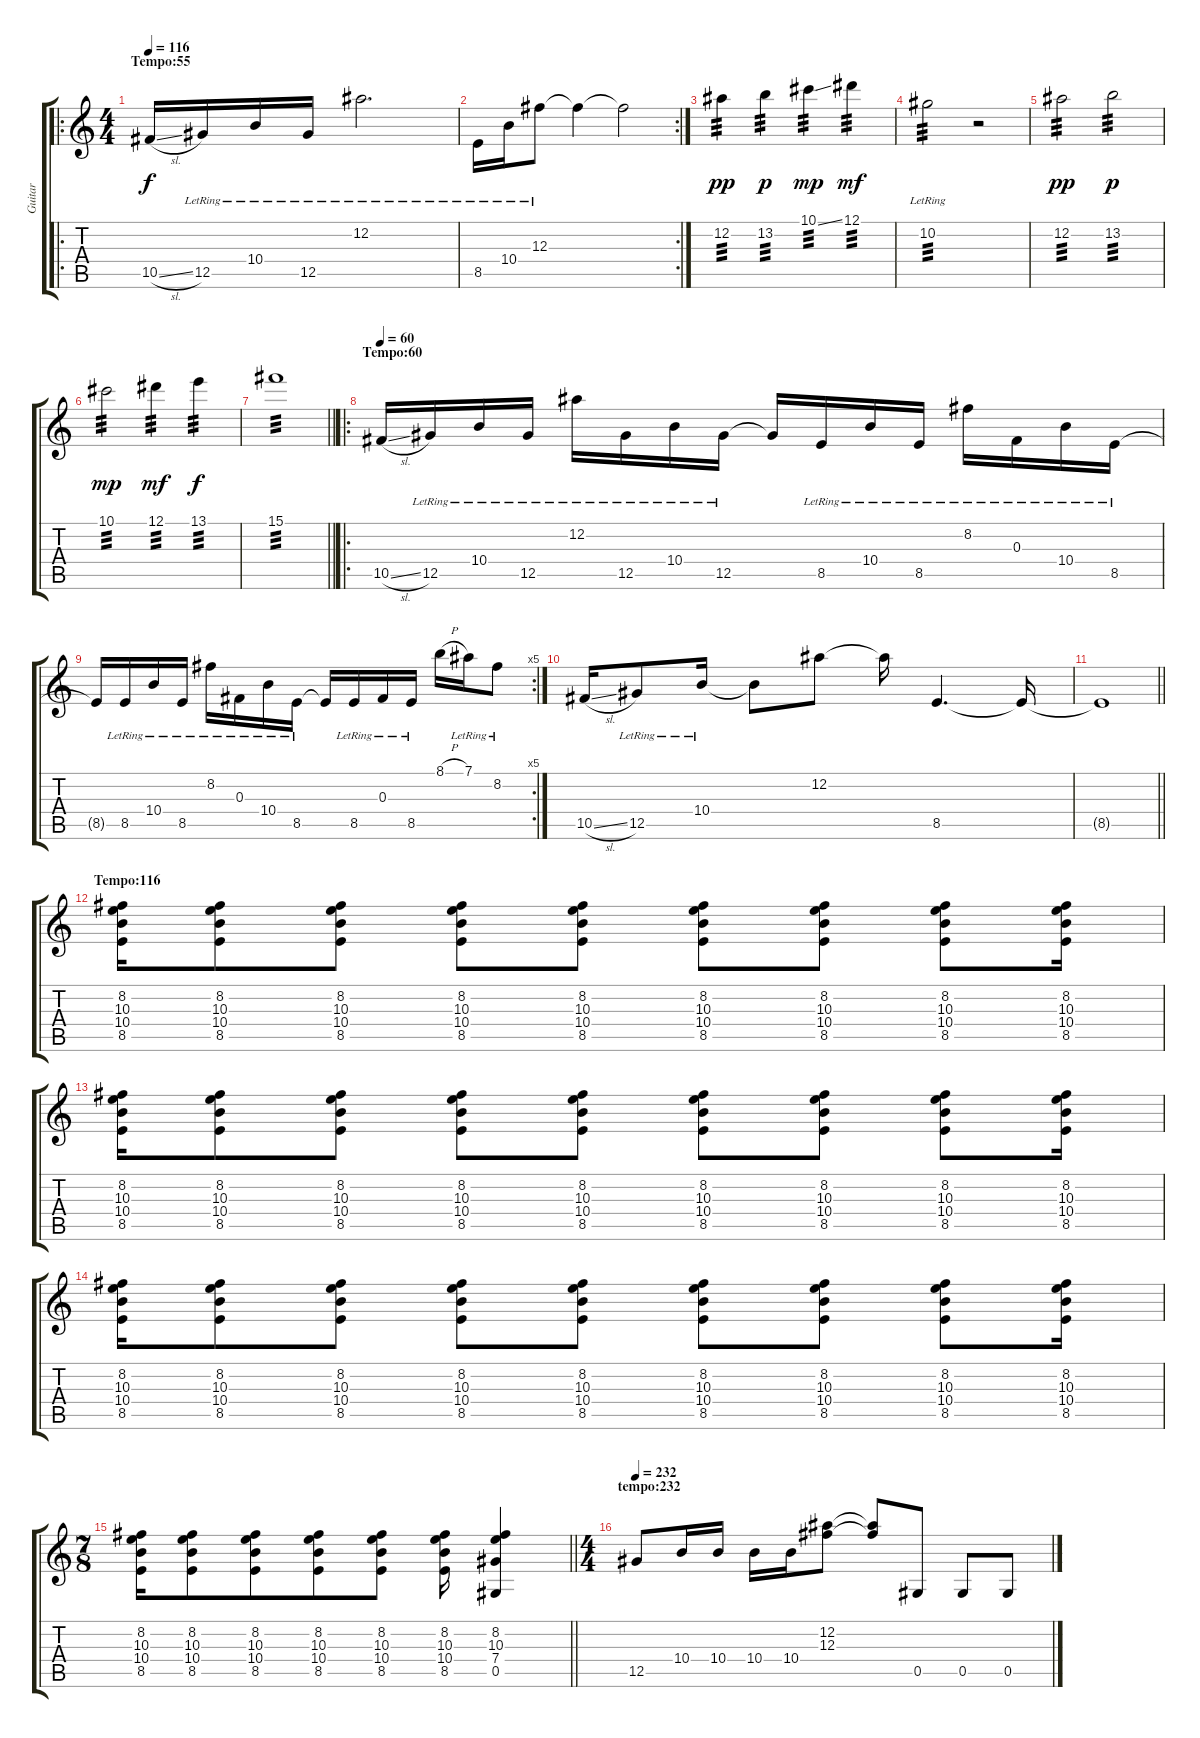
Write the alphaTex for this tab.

\track ("Guitar" "Guitar") {instrument distortionguitar}
\staff {score tabs}
\tuning (Eb4 Bb3 Gb3 Db3 Ab2 Eb2) {hide}
\ro
\ts (4 4)
\section ("" "Tempo:55")
\tempo 116
\tempo 55
\tempo 116
\clef g2
\ks c
10.5{sl}.16{dy f instrument electricguitarjazz} 12.5{lr}.16 10.4{lr}.16 12.5{lr}.16 12.2{lr}.2{d} |
\rc 2
8.5{lr}.16 10.4{lr}.16 12.3{lr}.8 12.3{t}.4 12.3{t}.2 |
12.2.4{tp 3 dy pp instrument electricguitarclean} 13.2.4{tp 3 dy p} 10.1{ss}.4{tp 3 dy mp} 12.1.4{tp 3 dy mf} |
10.2{lr}.2{tp 3} r.2 |
12.2.2{tp 3 dy pp} 13.2.2{tp 3 dy p} |
10.1.2{tp 3 dy mp} 12.1.4{tp 3 dy mf} 13.1.4{tp 3 dy f} |
\barLineRight lightlight
15.1.1{tp 3} |
\ro
\section ("" "Tempo:60")
\tempo 60
10.5{sl}.16 12.5{lr}.16 10.4{lr}.16 12.5{lr}.16 12.2{lr}.16 12.5{lr}.16 10.4{lr}.16 12.5{lr}.16 12.5{t}.16 8.5{lr}.16 10.4{lr}.16 8.5{lr}.16 8.2{lr}.16 0.3{lr}.16 10.4{lr}.16 8.5{lr}.16 |
\rc 5
8.5{t}.16 8.5{lr}.16 10.4{lr}.16 8.5{lr}.16 8.2{lr}.16 0.3{lr}.16 10.4{lr}.16 8.5{lr}.16 8.5{t}.16 8.5{lr}.16 0.3{lr}.16 8.5{lr}.16 8.1{h}.16 7.1{lr}.16 8.2{lr}.8 |
10.5{sl}.16 12.5{lr}.8 10.4{lr}.16 10.4{t}.8 12.2.8 12.2{t}.16 8.5.4{d} 8.5{t}.16 |
\barLineRight lightlight
8.5{t}.1 |
\section ("" "Tempo:116")
(8.2 10.3 10.4 8.5).16{instrument distortionguitar} (8.2 10.3 10.4 8.5).8 (8.2 10.3 10.4 8.5).8 (8.2 10.3 10.4 8.5).8 (8.2 10.3 10.4 8.5).8 (8.2 10.3 10.4 8.5).8 (8.2 10.3 10.4 8.5).8 (8.2 10.3 10.4 8.5).8 (8.2 10.3 10.4 8.5).16 |
(8.2 10.3 10.4 8.5).16 (8.2 10.3 10.4 8.5).8 (8.2 10.3 10.4 8.5).8 (8.2 10.3 10.4 8.5).8 (8.2 10.3 10.4 8.5).8 (8.2 10.3 10.4 8.5).8 (8.2 10.3 10.4 8.5).8 (8.2 10.3 10.4 8.5).8 (8.2 10.3 10.4 8.5).16 |
(8.2 10.3 10.4 8.5).16 (8.2 10.3 10.4 8.5).8 (8.2 10.3 10.4 8.5).8 (8.2 10.3 10.4 8.5).8 (8.2 10.3 10.4 8.5).8 (8.2 10.3 10.4 8.5).8 (8.2 10.3 10.4 8.5).8 (8.2 10.3 10.4 8.5).8 (8.2 10.3 10.4 8.5).16 |
\ts (7 8)
\barLineRight lightlight
(8.2 10.3 10.4 8.5).16 (8.2 10.3 10.4 8.5).8 (8.2 10.3 10.4 8.5).8 (8.2 10.3 10.4 8.5).8 (8.2 10.3 10.4 8.5).8 (8.2 10.3 10.4 8.5).16 (8.2 10.3 7.4 0.5).4 |
\ts (4 4)
\section ("" "tempo:232")
\tempo 232
12.5.8 10.4.16 10.4.16 10.4.16 10.4.16 (12.2 12.3).8 (12.2{t} 12.3{t}).8 0.5.8 0.5.8 0.5.8
